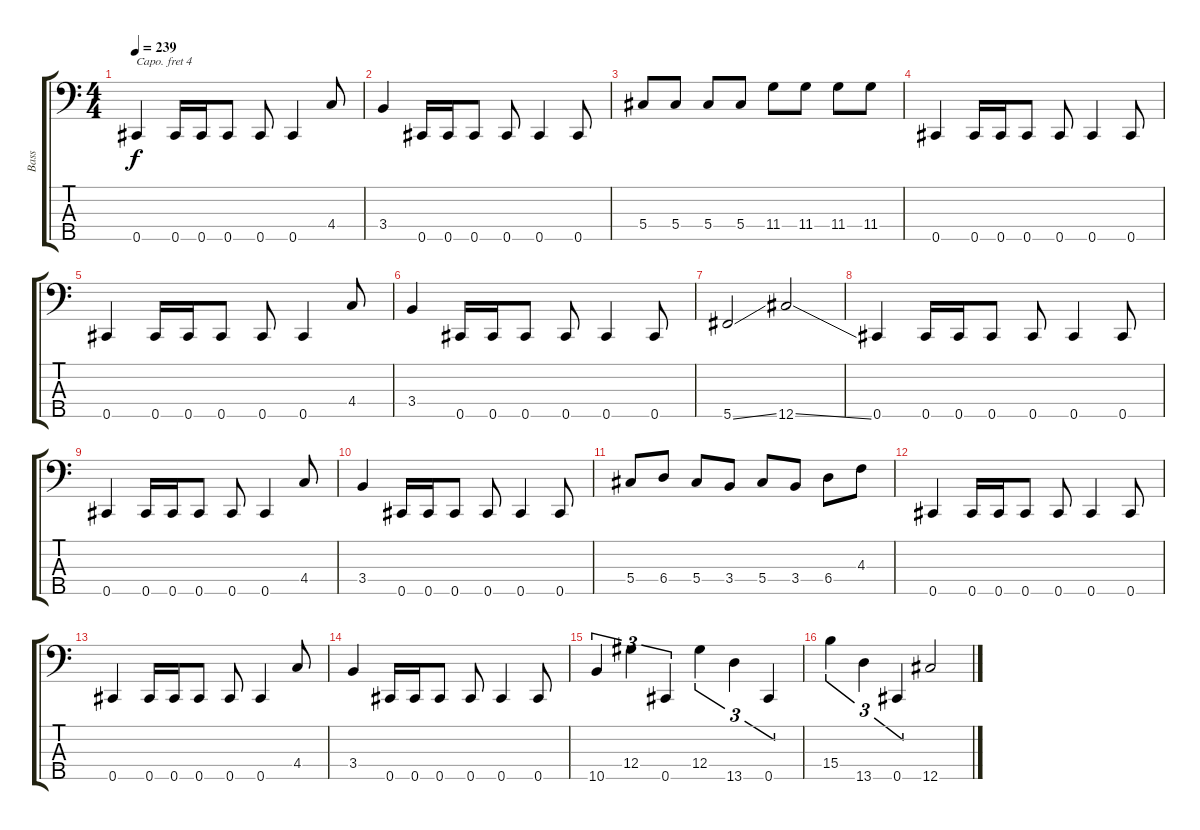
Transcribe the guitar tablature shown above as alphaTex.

\track ("Bass" "Bass") {instrument electricbassfinger}
\staff {score tabs}
\capo 4
\tuning (G2 D2 A1 E1 A0) {hide}
\ts (4 4)
\tempo 239
\clef f4
\ks c
0.5.4{dy f} 0.5.16 0.5.16 0.5.8 0.5.8 0.5.4 4.4.8 |
3.4.4 0.5.16 0.5.16 0.5.8 0.5.8 0.5.4 0.5.8 |
5.4.8 5.4.8 5.4.8 5.4.8 11.4.8 11.4.8 11.4.8 11.4.8 |
0.5.4 0.5.16 0.5.16 0.5.8 0.5.8 0.5.4 0.5.8 |
0.5.4 0.5.16 0.5.16 0.5.8 0.5.8 0.5.4 4.4.8 |
3.4.4 0.5.16 0.5.16 0.5.8 0.5.8 0.5.4 0.5.8 |
5.5{ss}.2 12.5{ss}.2 |
0.5.4 0.5.16 0.5.16 0.5.8 0.5.8 0.5.4 0.5.8 |
0.5.4 0.5.16 0.5.16 0.5.8 0.5.8 0.5.4 4.4.8 |
3.4.4 0.5.16 0.5.16 0.5.8 0.5.8 0.5.4 0.5.8 |
5.4.8 6.4.8 5.4.8 3.4.8 5.4.8 3.4.8 6.4.8 4.3.8 |
0.5.4 0.5.16 0.5.16 0.5.8 0.5.8 0.5.4 0.5.8 |
0.5.4 0.5.16 0.5.16 0.5.8 0.5.8 0.5.4 4.4.8 |
3.4.4 0.5.16 0.5.16 0.5.8 0.5.8 0.5.4 0.5.8 |
10.5.4{tu (3 2)} 12.4.4{tu (3 2)} 0.5.4{tu (3 2)} 12.4.4{tu (3 2)} 13.5.4{tu (3 2)} 0.5.4{tu (3 2)} |
15.4.4{tu (3 2)} 13.5.4{tu (3 2)} 0.5.4{tu (3 2)} 12.5{ss}.2
